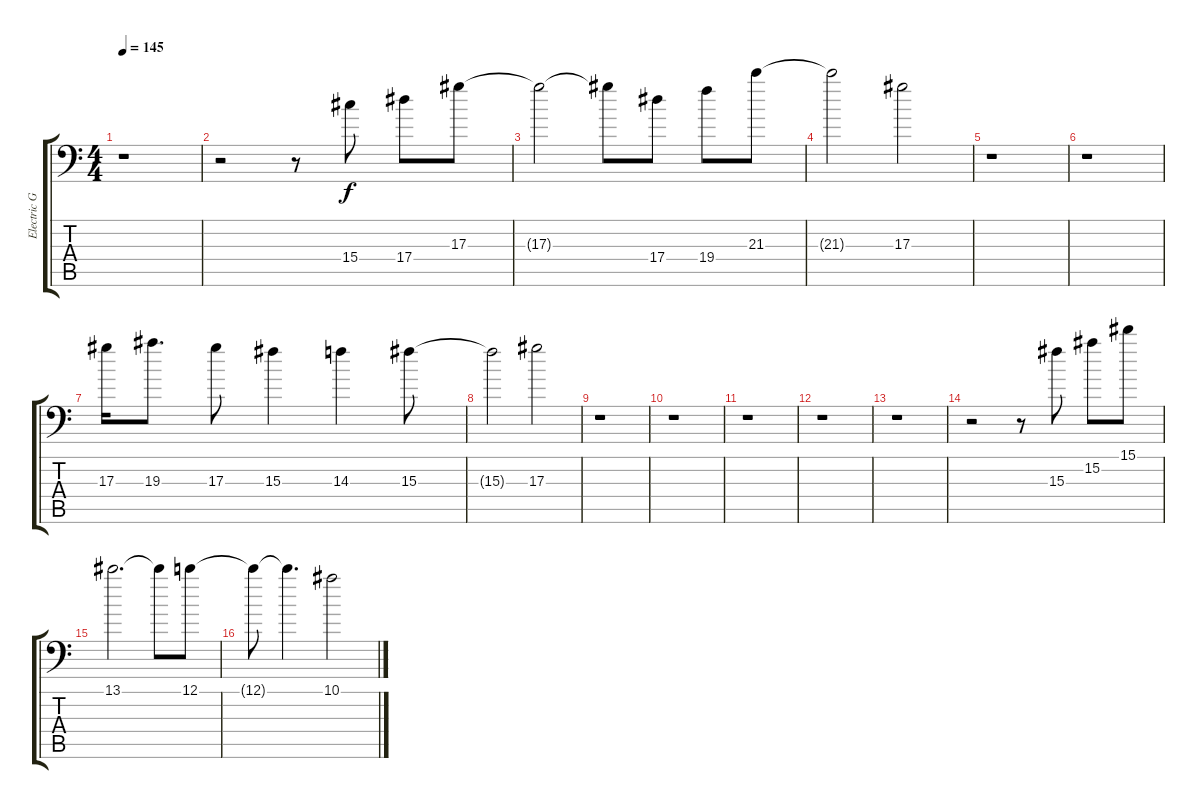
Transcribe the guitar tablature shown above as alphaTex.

\track ("Electric Guitar" "Electric G") {instrument distortionguitar}
\staff {score tabs}
\tuning (C4 G3 Eb3 Bb2 F2 Bb1) {hide}
\ts (4 4)
\tempo 145
\clef f4
\ks c
r.1{dy f} |
r.2 r.8 15.4.8 17.4.8 17.3.8 |
17.3{t}.2 17.3{t}.8 17.4.8 19.4.8 21.3.8 |
21.3{t}.2 17.3.2 |
r.1 |
r.1 |
17.3.16 19.3.8{d} 17.3.8 15.3.4 14.3.4 15.3.8 |
15.3{t}.2 17.3.2 |
r.1 |
r.1 |
r.1 |
r.1 |
r.1 |
r.2 r.8 15.3.8 15.2.8 15.1.8 |
13.1.2{d} 13.1{t}.8 12.1.8 |
12.1{t}.8 12.1{t}.4{d} 10.1.2
